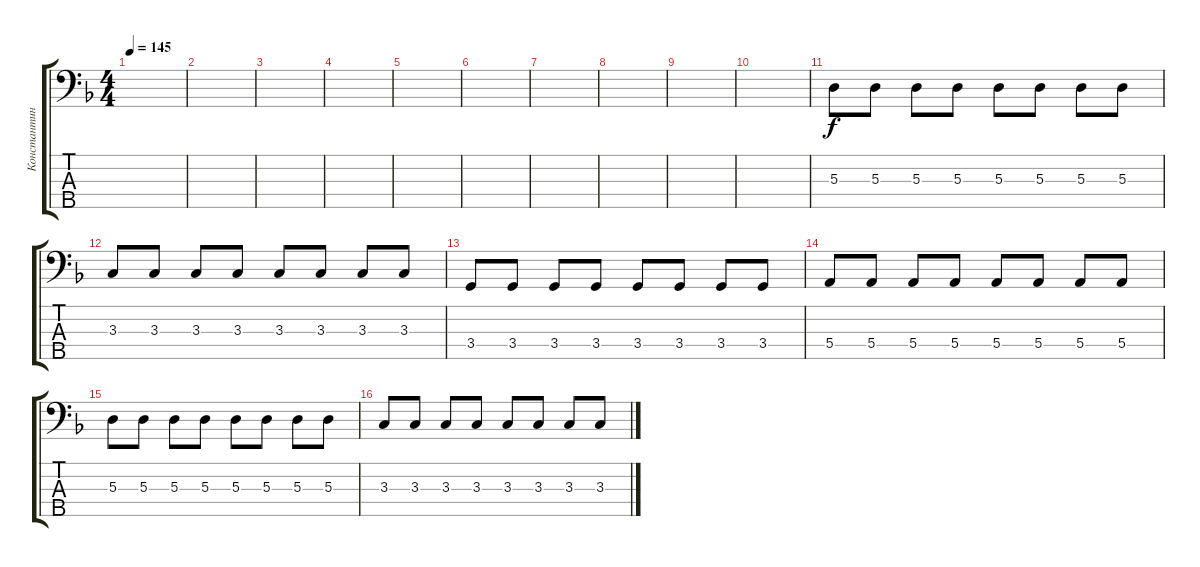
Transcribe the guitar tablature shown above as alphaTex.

\track ("Константин Бекрев" "Константин") {instrument electricbassfinger}
\staff {score tabs}
\tuning (G2 D2 A1 E1 B0) {hide}
\ts (4 4)
\tempo 145
\clef f4
\ks f
|
|
|
|
|
|
|
|
|
|
5.3.8 5.3.8 5.3.8 5.3.8 5.3.8 5.3.8 5.3.8 5.3.8 |
3.3.8 3.3.8 3.3.8 3.3.8 3.3.8 3.3.8 3.3.8 3.3.8 |
3.4.8 3.4.8 3.4.8 3.4.8 3.4.8 3.4.8 3.4.8 3.4.8 |
5.4.8 5.4.8 5.4.8 5.4.8 5.4.8 5.4.8 5.4.8 5.4.8 |
5.3.8 5.3.8 5.3.8 5.3.8 5.3.8 5.3.8 5.3.8 5.3.8 |
3.3.8 3.3.8 3.3.8 3.3.8 3.3.8 3.3.8 3.3.8 3.3.8
